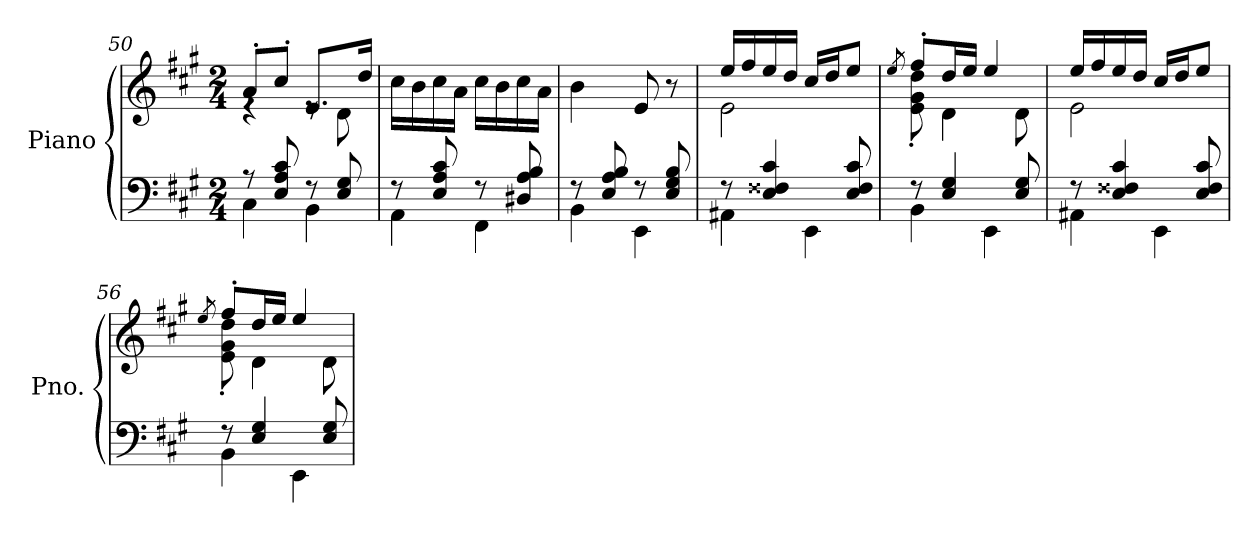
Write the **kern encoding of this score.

**kern	**kern
*part1	*part1
*staff2	*staff1
*I"Piano	*
*I'Pno.	*
*clefF4	*clefG2
*k[f#c#g#]	*k[f#c#g#]
*M2/4	*M2/4
=50	=50
*^	*^
8r	4C#\	8a'/L	4re
8E/ 8A/ 8c#/	.	8cc#'/J	.
8r	4BB\	8.e/L	8re
8E/ 8G#/	.	.	8d\
.	.	16dd/Jk	.
*	*	*v	*v
=51	=51	=51
8r	4AA\	16cc#\LL
.	.	16b\
8E/ 8A/ 8c#/	.	16cc#\
.	.	16a\JJ
8r	4FF#\	16cc#\LL
.	.	16b\
8D#X/ 8A/ 8B/	.	16cc#\
.	.	16a\JJ
=52	=52	=52
8r	4BB\	4b\
8E/ 8A/ 8B/	.	.
8r	4EE\	8e/
8E/ 8G#/ 8B/	.	8r
!!LO:LB:g=z
=53	=53	=53
*	*	*^
8r	4AA#X\	16ee/LL	2e\
.	.	16ff#/	.
4E/ 4F##X/ 4c#/	.	16ee/	.
.	.	16dd/JJ	.
.	4EE\	16cc#/LL	.
.	.	16dd/J	.
8E/ 8F##/ 8c#/	.	8ee/J	.
=54	=54	=54	=54
.	.	8qee/	.
8r	4BB\	8ff#'/L	8e\' 8g#\' 8dd\'
4E/ 4G#/	.	16dd/L	4d\
.	.	16ee/JJ	.
.	4EE\	4ee/	.
8E/ 8G#/	.	.	8d\
=55	=55	=55	=55
8r	4AA#X\	16ee/LL	2e\
.	.	16ff#/	.
4E/ 4F##X/ 4c#/	.	16ee/	.
.	.	16dd/JJ	.
.	4EE\	16cc#/LL	.
.	.	16dd/J	.
8E/ 8F##/ 8c#/	.	8ee/J	.
=56	=56	=56	=56
.	.	8qee/	.
8r	4BB\	8ff#'/L	8e\' 8g#\' 8dd\'
4E/ 4G#/	.	16dd/L	4d\
.	.	16ee/JJ	.
.	4EE\	4ee/	.
8E/ 8G#/	.	.	8d\
*v	*v	*	*
*	*v	*v
=	=
*-	*-
